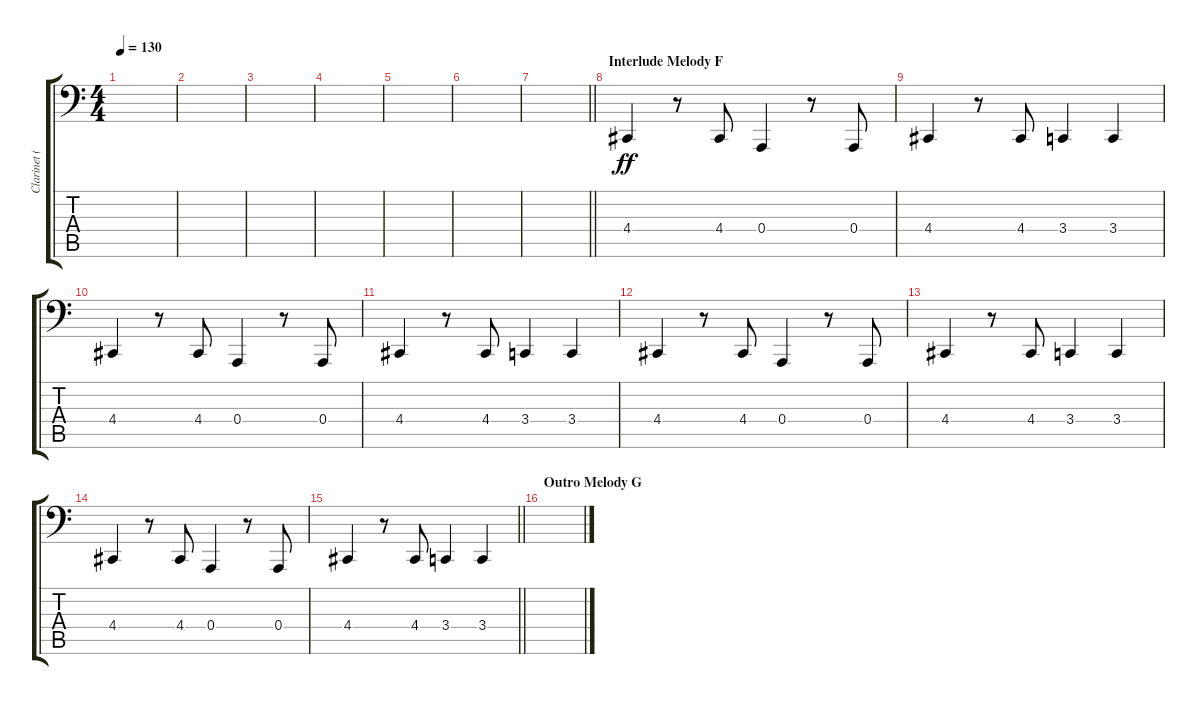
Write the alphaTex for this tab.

\track ("Clarinet (Melody 1)" "Clarinet (") {instrument clarinet}
\staff {score tabs}
\tuning (C3 G2 D2 A1 E1 B0) {hide}
\ts (4 4)
\tempo 130
\clef f4
\ks c
|
|
|
|
|
|
\barLineRight lightlight
|
\section ("" "Interlude Melody F")
4.4.4{dy ff} r.8 4.4.8 0.4.4 r.8 0.4.8 |
4.4.4 r.8 4.4.8 3.4.4 3.4.4 |
4.4.4 r.8 4.4.8 0.4.4 r.8 0.4.8 |
4.4.4 r.8 4.4.8 3.4.4 3.4.4 |
4.4.4 r.8 4.4.8 0.4.4 r.8 0.4.8 |
4.4.4 r.8 4.4.8 3.4.4 3.4.4 |
4.4.4 r.8 4.4.8 0.4.4 r.8 0.4.8 |
\barLineRight lightlight
4.4.4 r.8 4.4.8 3.4.4 3.4.4 |
\section ("" "Outro Melody G")
